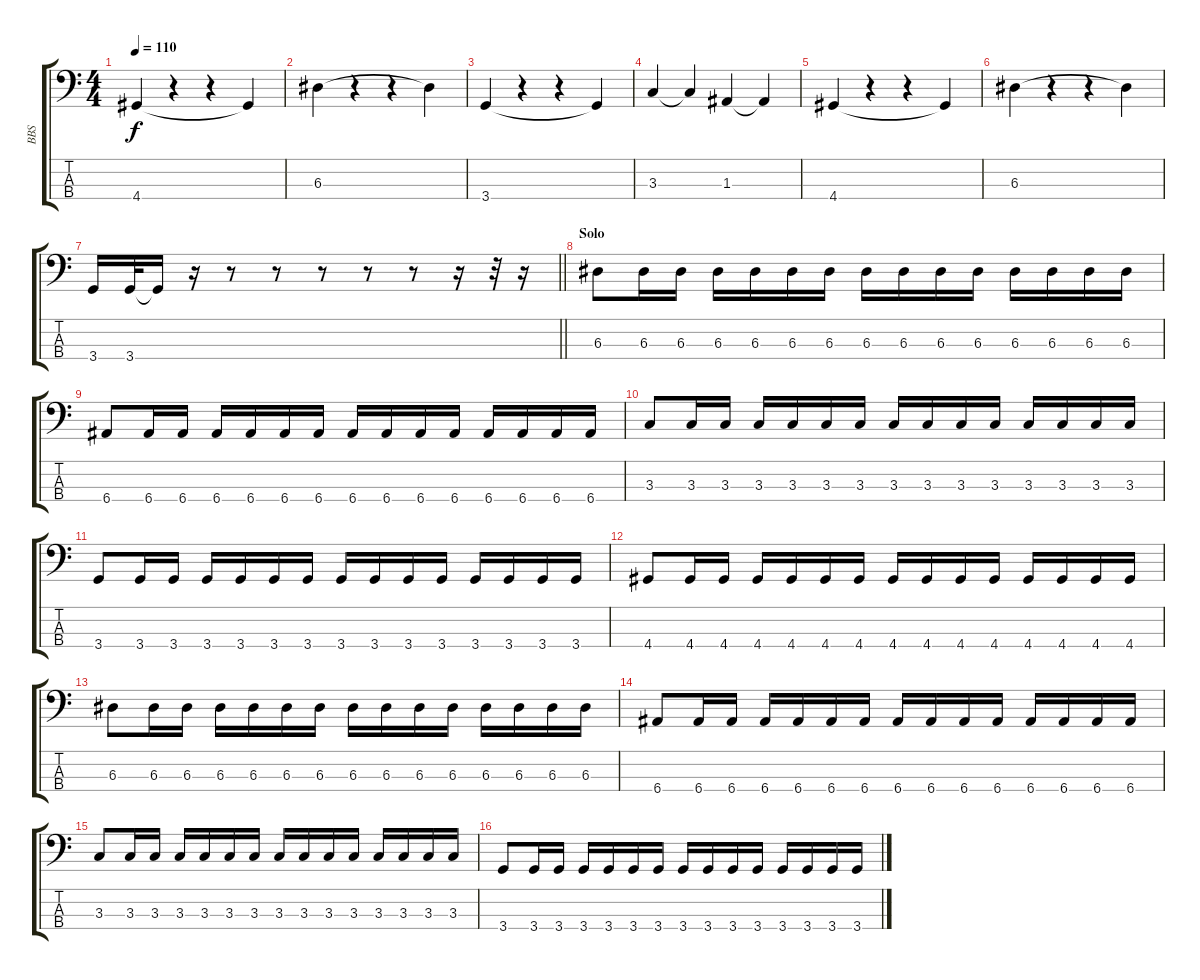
\track ("BBS" "BBS") {instrument electricbassfinger}
\staff {score tabs}
\tuning (G2 D2 A1 E1) {hide}
\ts (4 4)
\tempo 110
\clef f4
\ks c
4.4.4{dy f} r.4 r.4 4.4{t}.4 |
6.3.4 r.4 r.4 6.3{t}.4 |
3.4.4 r.4 r.4 3.4{t}.4 |
3.3.4 3.3{t}.4 1.3.4 1.3{t}.4 |
4.4.4 r.4 r.4 4.4{t}.4 |
6.3.4 r.4 r.4 6.3{t}.4 |
\barLineRight lightlight
3.4.16 3.4.32 3.4{t}.16 r.16 r.8 r.8 r.8 r.8 r.8 r.16 r.32 r.16 |
\section ("" "Solo")
6.3.8 6.3.16 6.3.16 6.3.16 6.3.16 6.3.16 6.3.16 6.3.16 6.3.16 6.3.16 6.3.16 6.3.16 6.3.16 6.3.16 6.3.16 |
6.4.8 6.4.16 6.4.16 6.4.16 6.4.16 6.4.16 6.4.16 6.4.16 6.4.16 6.4.16 6.4.16 6.4.16 6.4.16 6.4.16 6.4.16 |
3.3.8 3.3.16 3.3.16 3.3.16 3.3.16 3.3.16 3.3.16 3.3.16 3.3.16 3.3.16 3.3.16 3.3.16 3.3.16 3.3.16 3.3.16 |
3.4.8 3.4.16 3.4.16 3.4.16 3.4.16 3.4.16 3.4.16 3.4.16 3.4.16 3.4.16 3.4.16 3.4.16 3.4.16 3.4.16 3.4.16 |
4.4.8 4.4.16 4.4.16 4.4.16 4.4.16 4.4.16 4.4.16 4.4.16 4.4.16 4.4.16 4.4.16 4.4.16 4.4.16 4.4.16 4.4.16 |
6.3.8 6.3.16 6.3.16 6.3.16 6.3.16 6.3.16 6.3.16 6.3.16 6.3.16 6.3.16 6.3.16 6.3.16 6.3.16 6.3.16 6.3.16 |
6.4.8 6.4.16 6.4.16 6.4.16 6.4.16 6.4.16 6.4.16 6.4.16 6.4.16 6.4.16 6.4.16 6.4.16 6.4.16 6.4.16 6.4.16 |
3.3.8 3.3.16 3.3.16 3.3.16 3.3.16 3.3.16 3.3.16 3.3.16 3.3.16 3.3.16 3.3.16 3.3.16 3.3.16 3.3.16 3.3.16 |
3.4.8 3.4.16 3.4.16 3.4.16 3.4.16 3.4.16 3.4.16 3.4.16 3.4.16 3.4.16 3.4.16 3.4.16 3.4.16 3.4.16 3.4.16
